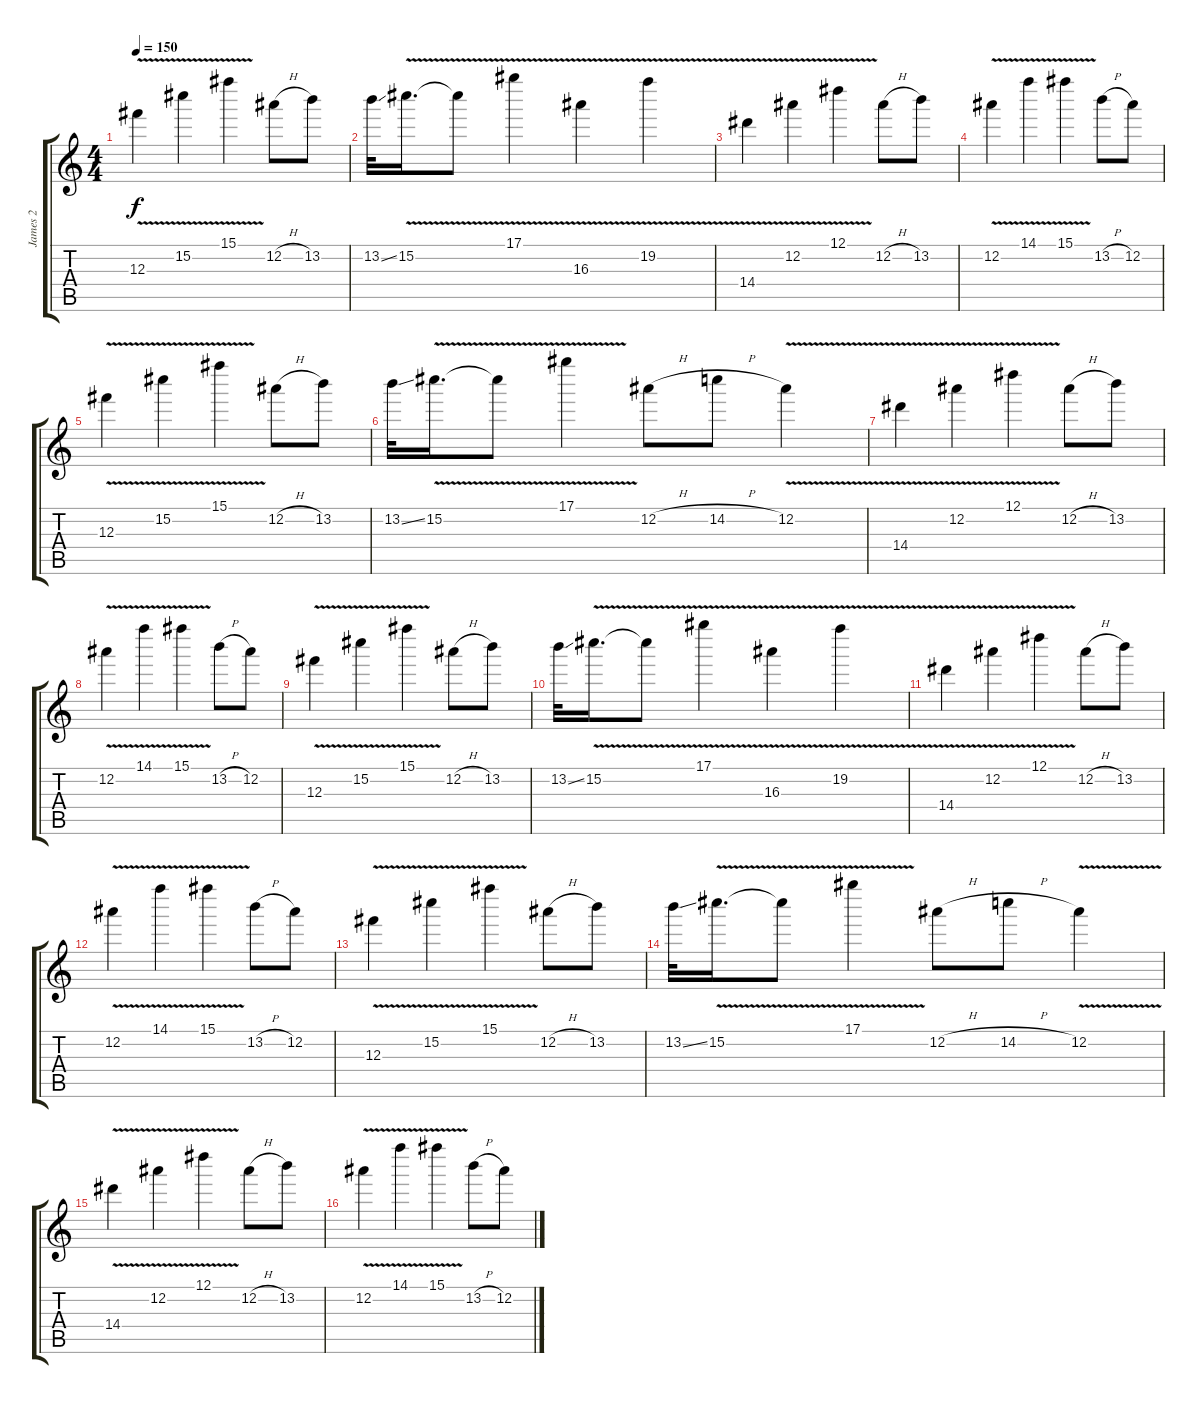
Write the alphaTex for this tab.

\track ("James 2" "James 2") {instrument distortionguitar}
\staff {score tabs}
\tuning (Eb5 Bb4 Gb4 Db4 Ab3 Eb3) {hide}
\ts (4 4)
\tempo 150
\clef g2
\ks c
12.3{v}.4{dy f} 15.2{v}.4 15.1{v}.4 12.2{h}.8 13.2.8 |
13.2{ss}.32 15.2{v}.16{d} 15.2{t}.8 17.1{v}.4 16.3{v}.4 19.2{v}.4 |
14.4{v}.4 12.2{v}.4 12.1{v}.4 12.2{h}.8 13.2.8 |
12.2{v}.4 14.1{v}.4 15.1{v}.4 13.2{h}.8 12.2.8 |
12.3{v}.4 15.2{v}.4 15.1{v}.4 12.2{h}.8 13.2.8 |
13.2{ss}.32 15.2{v}.16{d} 15.2{t}.8 17.1{v}.4 12.2{h}.8 14.2{h}.8 12.2{v}.4 |
14.4{v}.4 12.2{v}.4 12.1{v}.4 12.2{h}.8 13.2.8 |
12.2{v}.4 14.1{v}.4 15.1{v}.4 13.2{h}.8 12.2.8 |
12.3{v}.4 15.2{v}.4 15.1{v}.4 12.2{h}.8 13.2.8 |
13.2{ss}.32 15.2{v}.16{d} 15.2{t}.8 17.1{v}.4 16.3{v}.4 19.2{v}.4 |
14.4{v}.4 12.2{v}.4 12.1{v}.4 12.2{h}.8 13.2.8 |
12.2{v}.4 14.1{v}.4 15.1{v}.4 13.2{h}.8 12.2.8 |
12.3{v}.4 15.2{v}.4 15.1{v}.4 12.2{h}.8 13.2.8 |
13.2{ss}.32 15.2{v}.16{d} 15.2{t}.8 17.1{v}.4 12.2{h}.8 14.2{h}.8 12.2{v}.4 |
14.4{v}.4 12.2{v}.4 12.1{v}.4 12.2{h}.8 13.2.8 |
12.2{v}.4 14.1{v}.4 15.1{v}.4 13.2{h}.8 12.2.8
